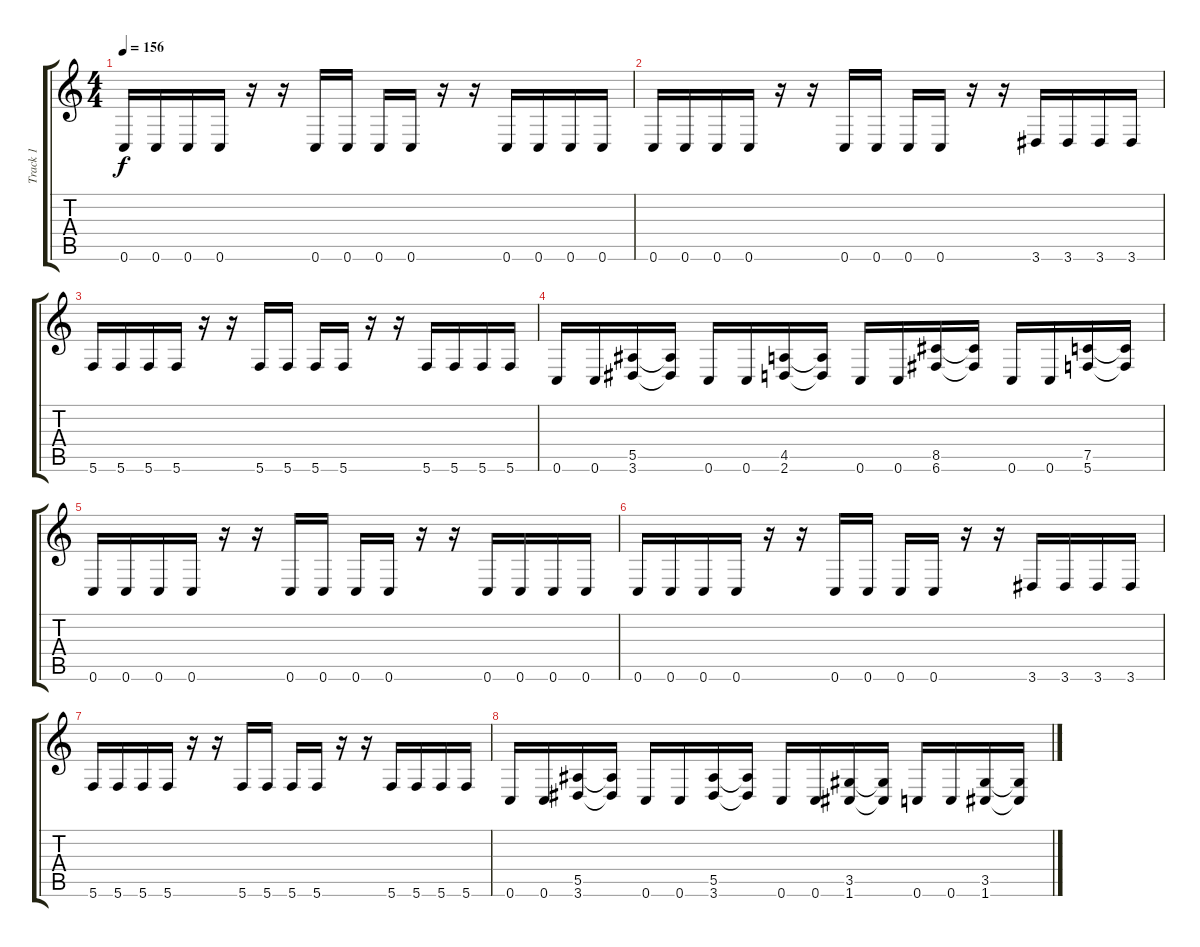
\track ("Track 1" "Track 1") {instrument distortionguitar}
\staff {score tabs}
\tuning (C4 G3 Eb3 Bb2 F2 C2) {hide}
\ts (4 4)
\tempo 156
\clef g2
\ks c
0.6.16{dy f} 0.6.16 0.6.16 0.6.16 r.16 r.16 0.6.16 0.6.16 0.6.16 0.6.16 r.16 r.16 0.6.16 0.6.16 0.6.16 0.6.16 |
0.6.16 0.6.16 0.6.16 0.6.16 r.16 r.16 0.6.16 0.6.16 0.6.16 0.6.16 r.16 r.16 3.6.16 3.6.16 3.6.16 3.6.16 |
5.6.16 5.6.16 5.6.16 5.6.16 r.16 r.16 5.6.16 5.6.16 5.6.16 5.6.16 r.16 r.16 5.6.16 5.6.16 5.6.16 5.6.16 |
0.6.16 0.6.16 (5.5 3.6).16 (5.5{t} 3.6{t}).16 0.6.16 0.6.16 (4.5 2.6).16 (4.5{t} 2.6{t}).16 0.6.16 0.6.16 (8.5 6.6).16 (8.5{t} 6.6{t}).16 0.6.16 0.6.16 (7.5 5.6).16 (7.5{t} 5.6{t}).16 |
0.6.16 0.6.16 0.6.16 0.6.16 r.16 r.16 0.6.16 0.6.16 0.6.16 0.6.16 r.16 r.16 0.6.16 0.6.16 0.6.16 0.6.16 |
0.6.16 0.6.16 0.6.16 0.6.16 r.16 r.16 0.6.16 0.6.16 0.6.16 0.6.16 r.16 r.16 3.6.16 3.6.16 3.6.16 3.6.16 |
5.6.16 5.6.16 5.6.16 5.6.16 r.16 r.16 5.6.16 5.6.16 5.6.16 5.6.16 r.16 r.16 5.6.16 5.6.16 5.6.16 5.6.16 |
0.6.16 0.6.16 (5.5 3.6).16 (5.5{t} 3.6{t}).16 0.6.16 0.6.16 (5.5 3.6).16 (5.5{t} 3.6{t}).16 0.6.16 0.6.16 (3.5 1.6).16 (3.5{t} 1.6{t}).16 0.6.16 0.6.16 (3.5 1.6).16 (3.5{t} 1.6{t}).16
